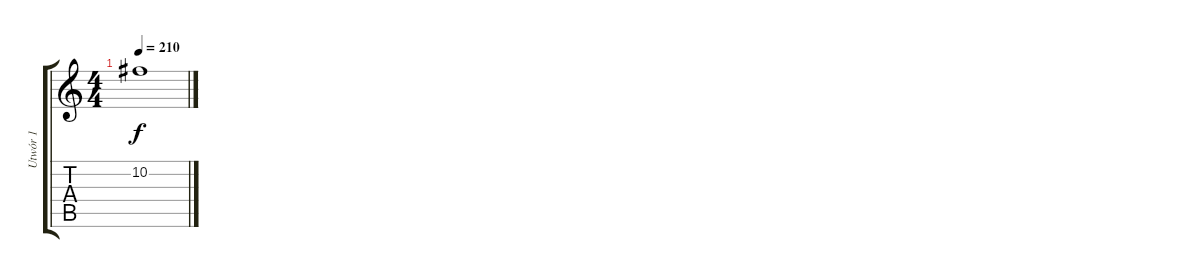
\track ("Utwór 1" "Utwór 1") {instrument distortionguitar}
\staff {score tabs}
\tuning (Db4 Ab3 E3 B2 Gb2 Db2) {hide}
\ts (4 4)
\tempo 210
\clef g2
\ks c
10.2.1{dy f}
